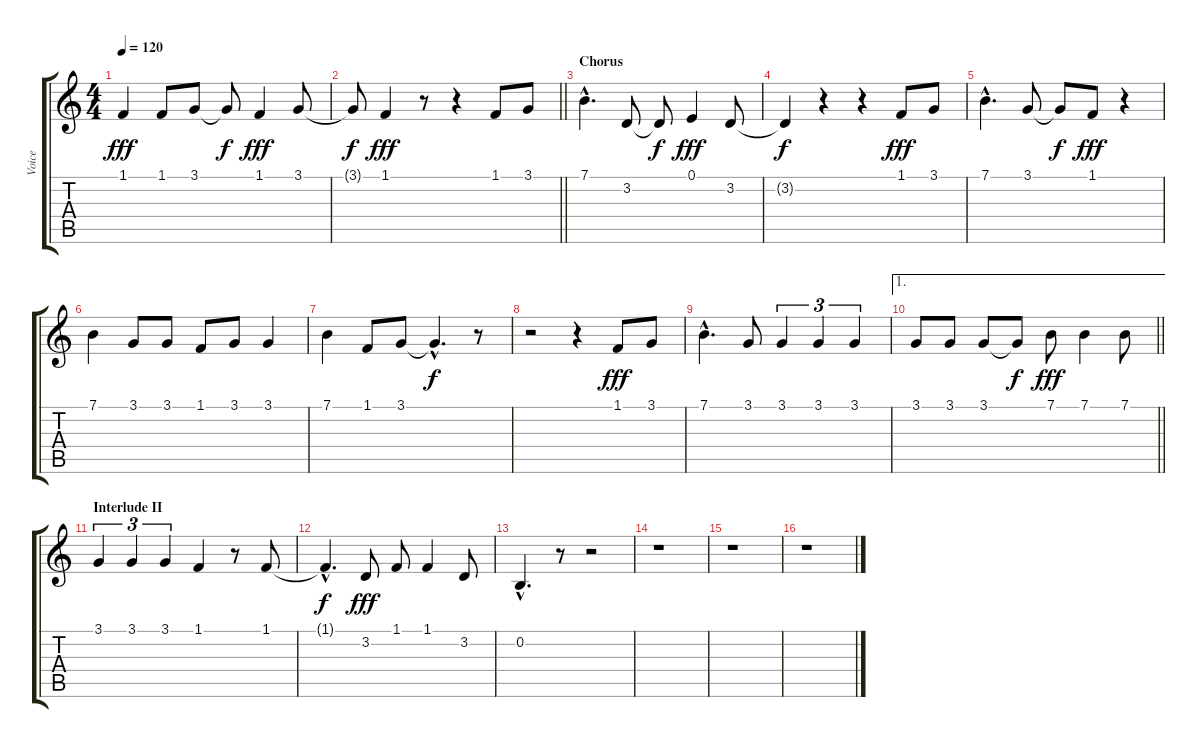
\track ("Voice" "Voice") {instrument altosax}
\staff {score tabs}
\tuning (E4 B3 G3 D3 A2 E2) {hide}
\ts (4 4)
\tempo 120
\clef g2
\ks c
1.1.4{dy fff} 1.1.8 3.1.8 3.1{t}.8{dy f} 1.1.4{dy fff} 3.1.8 |
\barLineRight lightlight
3.1{t}.8{dy f} 1.1.4{dy fff} r.8 r.4 1.1.8 3.1.8 |
\section ("" "Chorus")
7.1{hac}.4{d} 3.2.8 3.2{t}.8{dy f} 0.1.4{dy fff} 3.2.8 |
3.2{t}.4{dy f} r.4 r.4 1.1.8{dy fff} 3.1.8 |
7.1{hac}.4{d} 3.1.8 3.1{t}.8{dy f} 1.1.8{dy fff} r.4 |
7.1.4 3.1.8 3.1.8 1.1.8 3.1.8 3.1.4 |
7.1.4 1.1.8 3.1.8 3.1{hac t}.4{d dy f} r.8 |
r.2 r.4 1.1.8{dy fff} 3.1.8 |
7.1{hac}.4{d} 3.1.8 3.1.4{tu (3 2)} 3.1.4{tu (3 2)} 3.1.4{tu (3 2)} |
\ae 1
\barLineRight lightlight
3.1.8 3.1.8 3.1.8 3.1{t}.8{dy f} 7.1.8{dy fff} 7.1.4 7.1.8 |
\section ("" "Interlude II")
3.1.4{tu (3 2)} 3.1.4{tu (3 2)} 3.1.4{tu (3 2)} 1.1.4 r.8 1.1.8 |
1.1{hac t}.4{d dy f} 3.2.8{dy fff} 1.1.8 1.1.4 3.2.8 |
0.2{hac}.4{d} r.8 r.2 |
r.1 |
r.1 |
r.1
